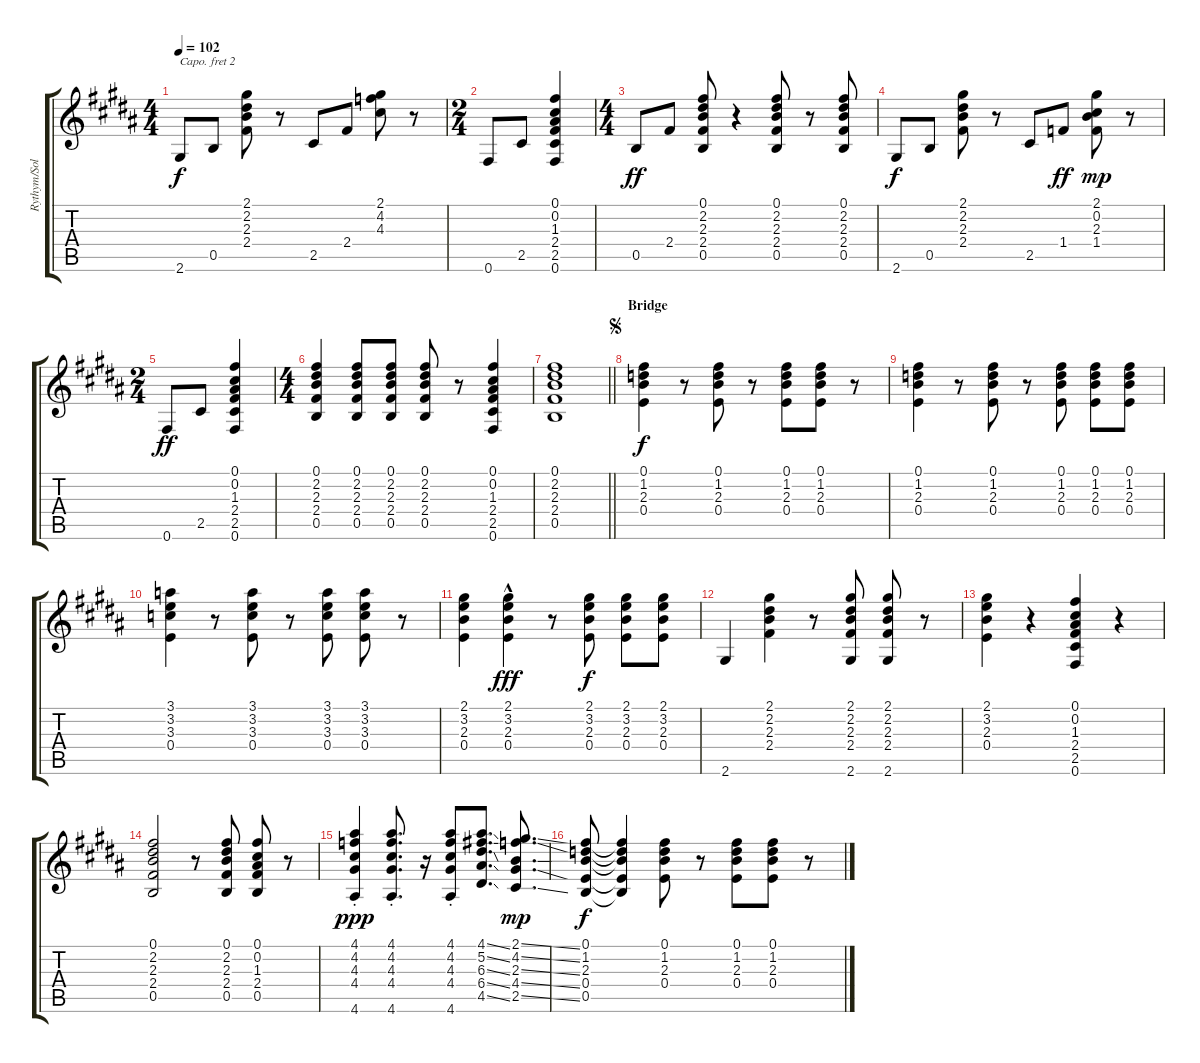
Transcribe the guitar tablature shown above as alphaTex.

\track ("Rythym/Solo 12 Str. Accoustic - Cetera" "Rythym/Sol") {instrument acousticguitarsteel}
\staff {score tabs}
\capo 2
\tuning (E4 B3 G3 D3 A2 E2) {hide}
\ts (4 4)
\tempo 102
\clef g2
\ks g#minor
2.6.8{dy f} 0.5.8 (2.1 2.2 2.3 2.4).8 r.8 2.5.8 2.4.8 (2.1 4.2 4.3).8 r.8 |
\ts (2 4)
0.6.8 2.5.8 (0.1 0.2 1.3 2.4 2.5 0.6).4 |
\ts (4 4)
\ks b
0.5.8{dy ff} 2.4.8 (0.1 2.2 2.3 2.4 0.5).8 r.4 (0.1 2.2 2.3 2.4 0.5).8 r.8 (0.1 2.2 2.3 2.4 0.5).8 |
\ks g#minor
2.6.8{dy f} 0.5.8 (2.1 2.2 2.3 2.4).8 r.8 2.5.8 1.4.8{dy ff} (2.1 0.2 2.3 1.4).8{dy mp} r.8 |
\ts (2 4)
0.6.8{dy ff} 2.5.8 (0.1 0.2 1.3 2.4 2.5 0.6).4 |
\ts (4 4)
(0.1 2.2 2.3 2.4 0.5).4 (0.1 2.2 2.3 2.4 0.5).8 (0.1 2.2 2.3 2.4 0.5).8 (0.1 2.2 2.3 2.4 0.5).8 r.8 (0.1 0.2 1.3 2.4 2.5 0.6).4 |
\barLineRight lightlight
\ks b
(0.1 2.2 2.3 2.4 0.5).1 |
\section ("" "Bridge")
\jump segno
\ks g#minor
(0.1 1.2 2.3 0.4).4{dy f} r.8 (0.1 1.2 2.3 0.4).8 r.8 (0.1 1.2 2.3 0.4).8{beam merge} (0.1 1.2 2.3 0.4).8 r.8 |
(0.1 1.2 2.3 0.4).4 r.8 (0.1 1.2 2.3 0.4).8 r.8 (0.1 1.2 2.3 0.4).8 (0.1 1.2 2.3 0.4).8 (0.1 1.2 2.3 0.4).8 |
(3.1 3.2 3.3 0.4).4 r.8 (3.1 3.2 3.3 0.4).8 r.8 (3.1 3.2 3.3 0.4).8 (3.1 3.2 3.3 0.4).8 r.8 |
\ks b
(2.1 3.2 2.3 0.4).4 (2.1{hac} 3.2 2.3 0.4).4{dy fff} r.8 (2.1 3.2 2.3 0.4).8{dy f} (2.1 3.2 2.3 0.4).8 (2.1 3.2 2.3 0.4).8 |
\ks g#minor
2.6.4 (2.1 2.2 2.3 2.4).4 r.8 (2.1 2.2 2.3 2.4 2.6).8 (2.1 2.2 2.3 2.4 2.6).8 r.8 |
(2.1 3.2 2.3 0.4).4 r.4 (0.1 0.2 1.3 2.4 2.5 0.6).4 r.4 |
\ks b
(0.1 2.2 2.3 2.4 0.5).2 r.8 (0.1 2.2 2.3 2.4 0.5).8 (0.1 0.2 1.3 2.4 0.5).8 r.8 |
\ks g#minor
(4.1 4.2{st} 4.3{st} 4.4{st} 4.6{st}).4{dy ppp} (4.1{st} 4.2{st} 4.3{st} 4.4{st} 4.6{st}).8{d} r.16 (4.1{st} 4.2{st} 4.3{st} 4.4{st} 4.6{st}).8 (4.1{ss} 5.2{ss} 6.3{ss} 6.4{ss} 4.5{ss}).8{d} (2.1{ss} 4.2{ss} 2.3{ss} 4.4{ss} 2.5{ss}).8{d dy mp} |
(0.1 1.2 2.3 0.4 0.5).8{dy f} (0.1{t} 1.2{t} 2.3{t} 0.4{t} 0.5{t}).4 (0.1 1.2 2.3 0.4).8 r.8 (0.1 1.2 2.3 0.4).8{beam merge} (0.1 1.2 2.3 0.4).8 r.8
